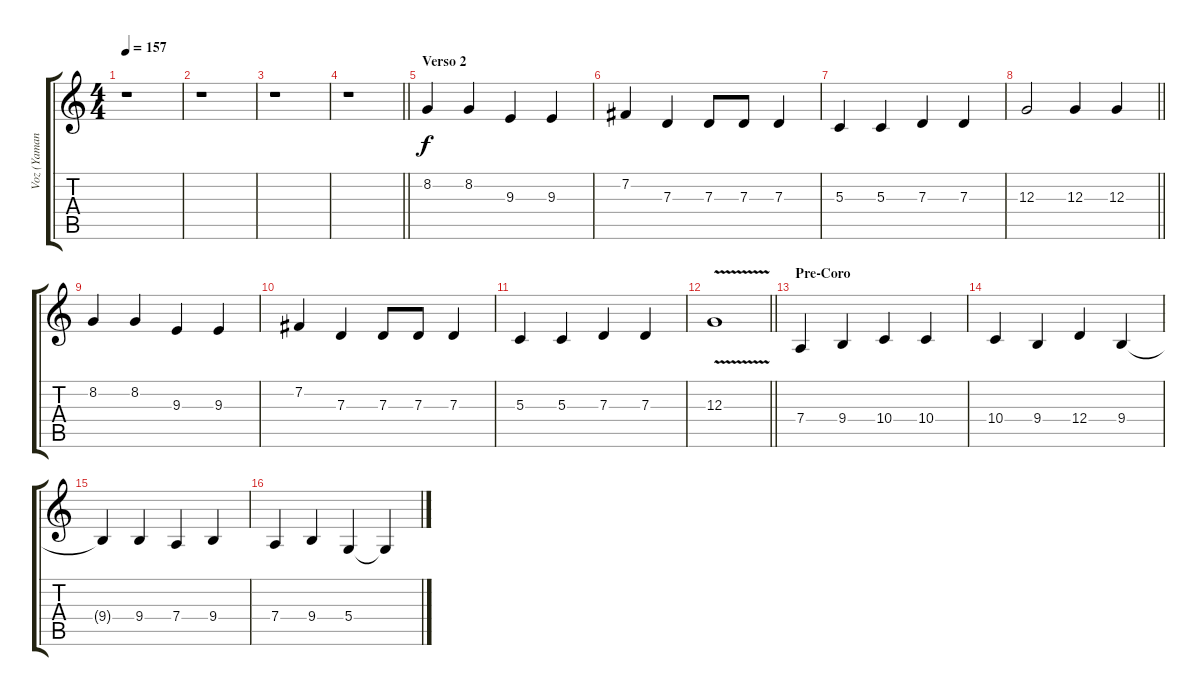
\track ("Voz (Yamanaka)" "Voz (Yaman") {instrument electricgrandpiano}
\staff {score tabs}
\tuning (E4 B3 G3 D3 A2 E2) {hide}
\ts (4 4)
\tempo 157
\clef g2
\ks c
r.1{dy f} |
r.1 |
r.1 |
\barLineRight lightlight
r.1 |
\section ("" "Verso 2")
8.2.4 8.2.4 9.3.4 9.3.4 |
7.2.4 7.3.4 7.3.8 7.3.8 7.3.4 |
5.3.4 5.3.4 7.3.4 7.3.4 |
\barLineRight lightlight
12.3.2 12.3.4 12.3.4 |
8.2.4 8.2.4 9.3.4 9.3.4 |
7.2.4 7.3.4 7.3.8 7.3.8 7.3.4 |
5.3.4 5.3.4 7.3.4 7.3.4 |
\barLineRight lightlight
12.3{v}.1 |
\section ("" "Pre-Coro")
7.4.4 9.4.4 10.4.4 10.4.4 |
10.4.4 9.4.4 12.4.4 9.4.4 |
9.4{t}.4 9.4.4 7.4.4 9.4.4 |
7.4.4 9.4.4 5.4.4 5.4{t}.4
